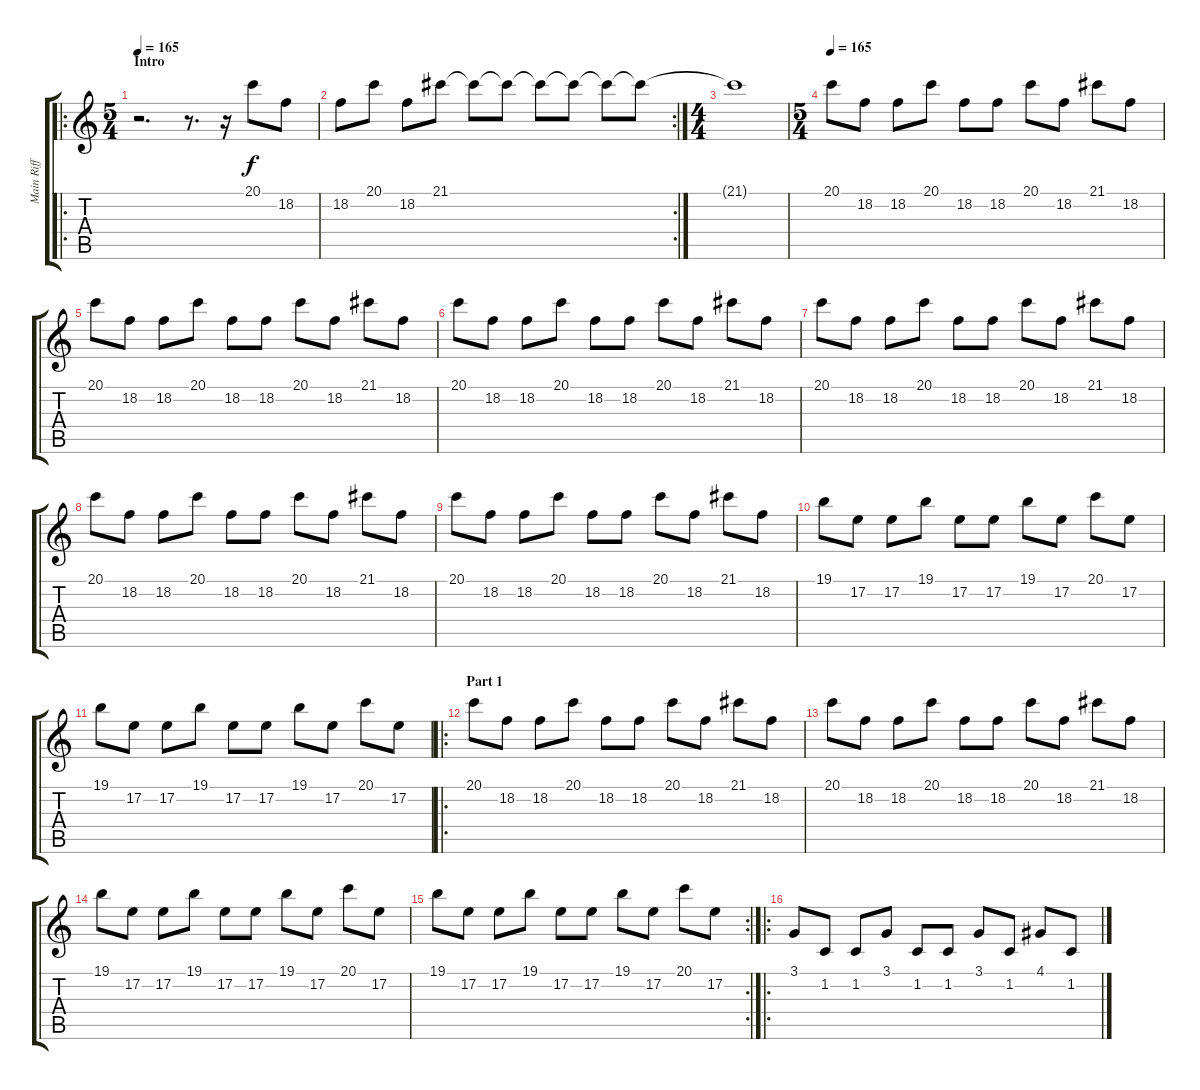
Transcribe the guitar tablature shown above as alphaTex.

\track ("Main Riff" "Main Riff") {instrument brightacousticpiano}
\staff {score tabs}
\tuning (E4 B3 G3 D3 A2 E2) {hide}
\ro
\ts (5 4)
\section ("" "Intro")
\tempo 165
\tempo 125
\tempo 165
\clef g2
\ks c
r.2{d dy f instrument electricgrandpiano} r.8{d} r.16 20.1.8 18.2.8 |
\rc 2
18.2.8 20.1.8 18.2.8 21.1.8 21.1{t}.8 21.1{t}.8 21.1{t}.8 21.1{t}.8 21.1{t}.8 21.1{t}.8 |
\ts (4 4)
21.1{t}.1 |
\ts (5 4)
\tempo 165
20.1.8{instrument brightacousticpiano} 18.2.8 18.2.8 20.1.8 18.2.8 18.2.8 20.1.8 18.2.8 21.1.8 18.2.8 |
20.1.8 18.2.8 18.2.8 20.1.8 18.2.8 18.2.8 20.1.8 18.2.8 21.1.8 18.2.8 |
20.1.8 18.2.8 18.2.8 20.1.8 18.2.8 18.2.8 20.1.8 18.2.8 21.1.8 18.2.8 |
20.1.8 18.2.8 18.2.8 20.1.8 18.2.8 18.2.8 20.1.8 18.2.8 21.1.8 18.2.8 |
20.1.8 18.2.8 18.2.8 20.1.8 18.2.8 18.2.8 20.1.8 18.2.8 21.1.8 18.2.8 |
20.1.8 18.2.8 18.2.8 20.1.8 18.2.8 18.2.8 20.1.8 18.2.8 21.1.8 18.2.8 |
19.1.8 17.2.8 17.2.8 19.1.8 17.2.8 17.2.8 19.1.8 17.2.8 20.1.8 17.2.8 |
19.1.8 17.2.8 17.2.8 19.1.8 17.2.8 17.2.8 19.1.8 17.2.8 20.1.8 17.2.8 |
\ro
\section ("" "Part 1")
20.1.8 18.2.8 18.2.8 20.1.8 18.2.8 18.2.8 20.1.8 18.2.8 21.1.8 18.2.8 |
20.1.8 18.2.8 18.2.8 20.1.8 18.2.8 18.2.8 20.1.8 18.2.8 21.1.8 18.2.8 |
19.1.8 17.2.8 17.2.8 19.1.8 17.2.8 17.2.8 19.1.8 17.2.8 20.1.8 17.2.8 |
\rc 2
19.1.8 17.2.8 17.2.8 19.1.8 17.2.8 17.2.8 19.1.8 17.2.8 20.1.8 17.2.8 |
\ro
3.1.8 1.2.8 1.2.8 3.1.8 1.2.8 1.2.8 3.1.8 1.2.8 4.1.8 1.2.8
